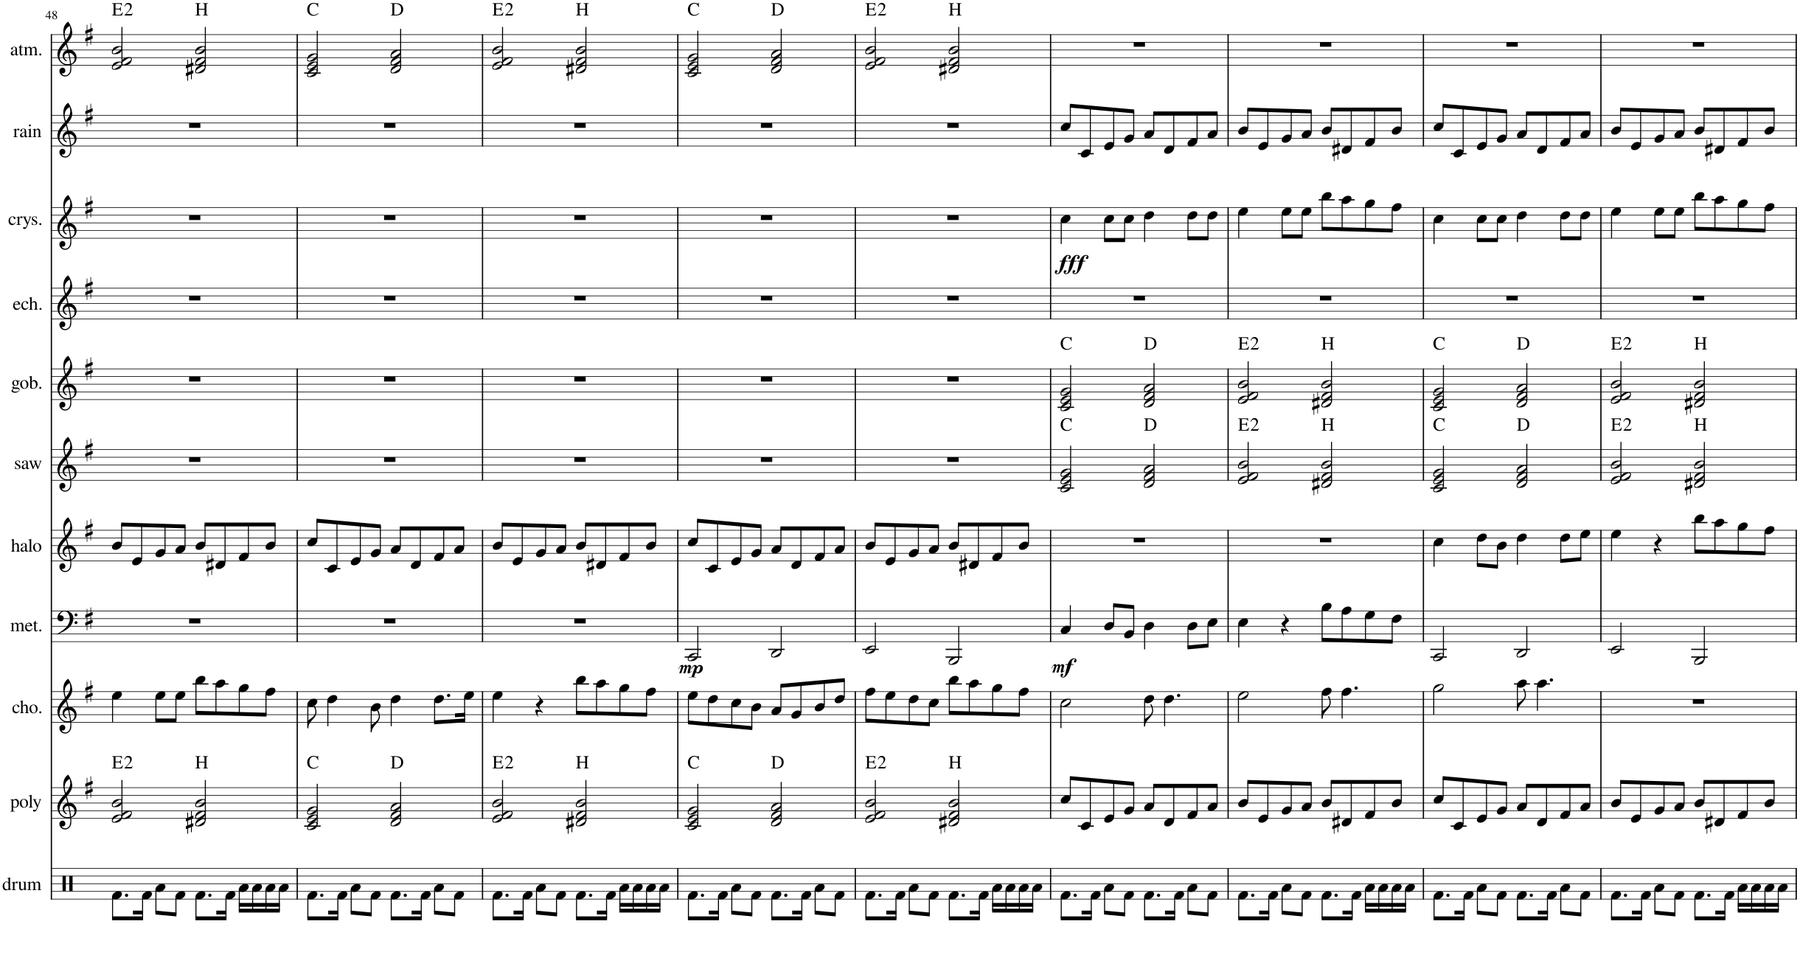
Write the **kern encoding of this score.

**kern	**kern	**harte	**kern	**kern	**dynam	**kern	**kern	**harte	**kern	**harte	**kern	**kern	**dynam	**kern	**kern	**harte
*part11	*part10	*part10	*part9	*part8	*part8	*part7	*part6	*part6	*part5	*part5	*part4	*part3	*part3	*part2	*part1	*part1
*staff11	*staff10	*	*staff9	*staff8	*staff8	*staff7	*staff6	*	*staff5	*	*staff4	*staff3	*staff3	*staff2	*staff1	*
*I"Synth. drum	*I"Synth. Poly	*	*I"Synth. Choir	*I"Synth. Metallic	*	*I"Synth. Halo	*I"Synth. Saw	*	*I"Synth. Goblins	*	*I"Synth. Echoes	*I"Synth. Crystal	*	*I"Synth. Rain	*I"Synth. atmosphere	*
*I'drum	*I'poly	*	*I'cho.	*I'met.	*	*I'halo	*I'saw	*	*I'gob.	*	*I'ech.	*I'crys.	*	*I'rain	*I'atm.	*
!!LO:PB:g=z
*clefX	*clefG2	*	*clefG2	*clefF4	*	*clefG2	*clefG2	*	*clefG2	*	*clefG2	*clefG2	*	*clefG2	*clefG2	*
*k[]	*k[f#]	*	*k[f#]	*k[f#]	*	*k[f#]	*k[f#]	*	*k[f#]	*	*k[f#]	*k[f#]	*	*k[f#]	*k[f#]	*
*M4/4	*M4/4	*	*M4/4	*M4/4	*	*M4/4	*M4/4	*	*M4/4	*	*M4/4	*M4/4	*	*M4/4	*M4/4	*
=48	=48	=48	=48	=48	=48	=48	=48	=48	=48	=48	=48	=48	=48	=48	=48	=48
8.Rf\L	2e/ 2f#/ 2b/	E:maj(2)	4ee\	1r	.	8b/L	1r	.	1r	.	1r	1r	.	1r	2e/ 2f#/ 2b/	E:maj(2)
.	.	.	.	.	.	8e/	.	.	.	.	.	.	.	.	.	.
16Rf\Jk	.	.	.	.	.	.	.	.	.	.	.	.	.	.	.	.
8Ra\L	.	.	8ee\L	.	.	8g/	.	.	.	.	.	.	.	.	.	.
8Rf\J	.	.	8ee\J	.	.	8a/J	.	.	.	.	.	.	.	.	.	.
8.Rf\L	2d#X/ 2f#/ 2b/	B:maj	8bb\L	.	.	8b/L	.	.	.	.	.	.	.	.	2d#X/ 2f#/ 2b/	B:maj
.	.	.	8aa\	.	.	8d#X/	.	.	.	.	.	.	.	.	.	.
16Rf\Jk	.	.	.	.	.	.	.	.	.	.	.	.	.	.	.	.
16Ra\LL	.	.	8gg\	.	.	8f#/	.	.	.	.	.	.	.	.	.	.
16Ra\	.	.	.	.	.	.	.	.	.	.	.	.	.	.	.	.
16Ra\	.	.	8ff#\J	.	.	8b/J	.	.	.	.	.	.	.	.	.	.
16Ra\JJ	.	.	.	.	.	.	.	.	.	.	.	.	.	.	.	.
=49	=49	=49	=49	=49	=49	=49	=49	=49	=49	=49	=49	=49	=49	=49	=49	=49
8.Rf\L	2c/ 2e/ 2g/	C:maj	8cc\	1r	.	8cc/L	1r	.	1r	.	1r	1r	.	1r	2c/ 2e/ 2g/	C:maj
.	.	.	4dd\	.	.	8c/	.	.	.	.	.	.	.	.	.	.
16Rf\Jk	.	.	.	.	.	.	.	.	.	.	.	.	.	.	.	.
8Ra\L	.	.	.	.	.	8e/	.	.	.	.	.	.	.	.	.	.
8Rf\J	.	.	8b\	.	.	8g/J	.	.	.	.	.	.	.	.	.	.
8.Rf\L	2d/ 2f#/ 2a/	D:maj	4dd\	.	.	8a/L	.	.	.	.	.	.	.	.	2d/ 2f#/ 2a/	D:maj
.	.	.	.	.	.	8d/	.	.	.	.	.	.	.	.	.	.
16Rf\Jk	.	.	.	.	.	.	.	.	.	.	.	.	.	.	.	.
8Ra\L	.	.	8.dd\L	.	.	8f#/	.	.	.	.	.	.	.	.	.	.
8Rf\J	.	.	.	.	.	8a/J	.	.	.	.	.	.	.	.	.	.
.	.	.	16ee\Jk	.	.	.	.	.	.	.	.	.	.	.	.	.
=50	=50	=50	=50	=50	=50	=50	=50	=50	=50	=50	=50	=50	=50	=50	=50	=50
8.Rf\L	2e/ 2f#/ 2b/	E:maj(2)	4ee\	1r	.	8b/L	1r	.	1r	.	1r	1r	.	1r	2e/ 2f#/ 2b/	E:maj(2)
.	.	.	.	.	.	8e/	.	.	.	.	.	.	.	.	.	.
16Rf\Jk	.	.	.	.	.	.	.	.	.	.	.	.	.	.	.	.
8Ra\L	.	.	4r	.	.	8g/	.	.	.	.	.	.	.	.	.	.
8Rf\J	.	.	.	.	.	8a/J	.	.	.	.	.	.	.	.	.	.
8.Rf\L	2d#X/ 2f#/ 2b/	B:maj	8bb\L	.	.	8b/L	.	.	.	.	.	.	.	.	2d#X/ 2f#/ 2b/	B:maj
.	.	.	8aa\	.	.	8d#X/	.	.	.	.	.	.	.	.	.	.
16Rf\Jk	.	.	.	.	.	.	.	.	.	.	.	.	.	.	.	.
16Ra\LL	.	.	8gg\	.	.	8f#/	.	.	.	.	.	.	.	.	.	.
16Ra\	.	.	.	.	.	.	.	.	.	.	.	.	.	.	.	.
16Ra\	.	.	8ff#\J	.	.	8b/J	.	.	.	.	.	.	.	.	.	.
16Ra\JJ	.	.	.	.	.	.	.	.	.	.	.	.	.	.	.	.
=51	=51	=51	=51	=51	=51	=51	=51	=51	=51	=51	=51	=51	=51	=51	=51	=51
!	!	!	!	!	!LO:DY:b	!	!	!	!	!	!	!	!	!	!	!
8.Rf\L	2c/ 2e/ 2g/	C:maj	8ee\L	2CC/	mp	8cc/L	1r	.	1r	.	1r	1r	.	1r	2c/ 2e/ 2g/	C:maj
.	.	.	8dd\	.	.	8c/	.	.	.	.	.	.	.	.	.	.
16Rf\Jk	.	.	.	.	.	.	.	.	.	.	.	.	.	.	.	.
8Ra\L	.	.	8cc\	.	.	8e/	.	.	.	.	.	.	.	.	.	.
8Rf\J	.	.	8b\J	.	.	8g/J	.	.	.	.	.	.	.	.	.	.
8.Rf\L	2d/ 2f#/ 2a/	D:maj	8a/L	2DD/	.	8a/L	.	.	.	.	.	.	.	.	2d/ 2f#/ 2a/	D:maj
.	.	.	8g/	.	.	8d/	.	.	.	.	.	.	.	.	.	.
16Rf\Jk	.	.	.	.	.	.	.	.	.	.	.	.	.	.	.	.
8Ra\L	.	.	8b/	.	.	8f#/	.	.	.	.	.	.	.	.	.	.
8Rf\J	.	.	8dd/J	.	.	8a/J	.	.	.	.	.	.	.	.	.	.
=52	=52	=52	=52	=52	=52	=52	=52	=52	=52	=52	=52	=52	=52	=52	=52	=52
8.Rf\L	2e/ 2f#/ 2b/	E:maj(2)	8ff#\L	2EE/	.	8b/L	1r	.	1r	.	1r	1r	.	1r	2e/ 2f#/ 2b/	E:maj(2)
.	.	.	8ee\	.	.	8e/	.	.	.	.	.	.	.	.	.	.
16Rf\Jk	.	.	.	.	.	.	.	.	.	.	.	.	.	.	.	.
8Ra\L	.	.	8dd\	.	.	8g/	.	.	.	.	.	.	.	.	.	.
8Rf\J	.	.	8cc\J	.	.	8a/J	.	.	.	.	.	.	.	.	.	.
8.Rf\L	2d#X/ 2f#/ 2b/	B:maj	8bb\L	2BBB/	.	8b/L	.	.	.	.	.	.	.	.	2d#X/ 2f#/ 2b/	B:maj
.	.	.	8aa\	.	.	8d#X/	.	.	.	.	.	.	.	.	.	.
16Rf\Jk	.	.	.	.	.	.	.	.	.	.	.	.	.	.	.	.
16Ra\LL	.	.	8gg\	.	.	8f#/	.	.	.	.	.	.	.	.	.	.
16Ra\	.	.	.	.	.	.	.	.	.	.	.	.	.	.	.	.
16Ra\	.	.	8ff#\J	.	.	8b/J	.	.	.	.	.	.	.	.	.	.
16Ra\JJ	.	.	.	.	.	.	.	.	.	.	.	.	.	.	.	.
=53	=53	=53	=53	=53	=53	=53	=53	=53	=53	=53	=53	=53	=53	=53	=53	=53
!	!	!	!	!	!LO:DY:b	!	!	!	!	!	!	!	!LO:DY:b	!	!	!
8.Rf\L	8cc/L	.	2cc\	4C/	mf	1r	2c/ 2e/ 2g/	C:maj	2c/ 2e/ 2g/	C:maj	1r	4cc\	fff	8cc/L	1r	.
.	8c/	.	.	.	.	.	.	.	.	.	.	.	.	8c/	.	.
16Rf\Jk	.	.	.	.	.	.	.	.	.	.	.	.	.	.	.	.
8Ra\L	8e/	.	.	8D/L	.	.	.	.	.	.	.	8cc\L	.	8e/	.	.
8Rf\J	8g/J	.	.	8BB/J	.	.	.	.	.	.	.	8cc\J	.	8g/J	.	.
8.Rf\L	8a/L	.	8dd\	4D\	.	.	2d/ 2f#/ 2a/	D:maj	2d/ 2f#/ 2a/	D:maj	.	4dd\	.	8a/L	.	.
.	8d/	.	4.dd\	.	.	.	.	.	.	.	.	.	.	8d/	.	.
16Rf\Jk	.	.	.	.	.	.	.	.	.	.	.	.	.	.	.	.
8Ra\L	8f#/	.	.	8D\L	.	.	.	.	.	.	.	8dd\L	.	8f#/	.	.
8Rf\J	8a/J	.	.	8E\J	.	.	.	.	.	.	.	8dd\J	.	8a/J	.	.
=54	=54	=54	=54	=54	=54	=54	=54	=54	=54	=54	=54	=54	=54	=54	=54	=54
8.Rf\L	8b/L	.	2ee\	4E\	.	1r	2e/ 2f#/ 2b/	E:maj(2)	2e/ 2f#/ 2b/	E:maj(2)	1r	4ee\	.	8b/L	1r	.
.	8e/	.	.	.	.	.	.	.	.	.	.	.	.	8e/	.	.
16Rf\Jk	.	.	.	.	.	.	.	.	.	.	.	.	.	.	.	.
8Ra\L	8g/	.	.	4r	.	.	.	.	.	.	.	8ee\L	.	8g/	.	.
8Rf\J	8a/J	.	.	.	.	.	.	.	.	.	.	8ee\J	.	8a/J	.	.
8.Rf\L	8b/L	.	8ff#\	8B\L	.	.	2d#X/ 2f#/ 2b/	B:maj	2d#X/ 2f#/ 2b/	B:maj	.	8bb\L	.	8b/L	.	.
.	8d#X/	.	4.ff#\	8A\	.	.	.	.	.	.	.	8aa\	.	8d#X/	.	.
16Rf\Jk	.	.	.	.	.	.	.	.	.	.	.	.	.	.	.	.
16Ra\LL	8f#/	.	.	8G\	.	.	.	.	.	.	.	8gg\	.	8f#/	.	.
16Ra\	.	.	.	.	.	.	.	.	.	.	.	.	.	.	.	.
16Ra\	8b/J	.	.	8F#\J	.	.	.	.	.	.	.	8ff#\J	.	8b/J	.	.
16Ra\JJ	.	.	.	.	.	.	.	.	.	.	.	.	.	.	.	.
=55	=55	=55	=55	=55	=55	=55	=55	=55	=55	=55	=55	=55	=55	=55	=55	=55
8.Rf\L	8cc/L	.	2gg\	2CC/	.	4cc\	2c/ 2e/ 2g/	C:maj	2c/ 2e/ 2g/	C:maj	1r	4cc\	.	8cc/L	1r	.
.	8c/	.	.	.	.	.	.	.	.	.	.	.	.	8c/	.	.
16Rf\Jk	.	.	.	.	.	.	.	.	.	.	.	.	.	.	.	.
8Ra\L	8e/	.	.	.	.	8dd\L	.	.	.	.	.	8cc\L	.	8e/	.	.
8Rf\J	8g/J	.	.	.	.	8b\J	.	.	.	.	.	8cc\J	.	8g/J	.	.
8.Rf\L	8a/L	.	8aa\	2DD/	.	4dd\	2d/ 2f#/ 2a/	D:maj	2d/ 2f#/ 2a/	D:maj	.	4dd\	.	8a/L	.	.
.	8d/	.	4.aa\	.	.	.	.	.	.	.	.	.	.	8d/	.	.
16Rf\Jk	.	.	.	.	.	.	.	.	.	.	.	.	.	.	.	.
8Ra\L	8f#/	.	.	.	.	8dd\L	.	.	.	.	.	8dd\L	.	8f#/	.	.
8Rf\J	8a/J	.	.	.	.	8ee\J	.	.	.	.	.	8dd\J	.	8a/J	.	.
=56	=56	=56	=56	=56	=56	=56	=56	=56	=56	=56	=56	=56	=56	=56	=56	=56
8.Rf\L	8b/L	.	1r	2EE/	.	4ee\	2e/ 2f#/ 2b/	E:maj(2)	2e/ 2f#/ 2b/	E:maj(2)	1r	4ee\	.	8b/L	1r	.
.	8e/	.	.	.	.	.	.	.	.	.	.	.	.	8e/	.	.
16Rf\Jk	.	.	.	.	.	.	.	.	.	.	.	.	.	.	.	.
8Ra\L	8g/	.	.	.	.	4r	.	.	.	.	.	8ee\L	.	8g/	.	.
8Rf\J	8a/J	.	.	.	.	.	.	.	.	.	.	8ee\J	.	8a/J	.	.
8.Rf\L	8b/L	.	.	2BBB/	.	8bb\L	2d#X/ 2f#/ 2b/	B:maj	2d#X/ 2f#/ 2b/	B:maj	.	8bb\L	.	8b/L	.	.
.	8d#X/	.	.	.	.	8aa\	.	.	.	.	.	8aa\	.	8d#X/	.	.
16Rf\Jk	.	.	.	.	.	.	.	.	.	.	.	.	.	.	.	.
16Ra\LL	8f#/	.	.	.	.	8gg\	.	.	.	.	.	8gg\	.	8f#/	.	.
16Ra\	.	.	.	.	.	.	.	.	.	.	.	.	.	.	.	.
16Ra\	8b/J	.	.	.	.	8ff#\J	.	.	.	.	.	8ff#\J	.	8b/J	.	.
16Ra\JJ	.	.	.	.	.	.	.	.	.	.	.	.	.	.	.	.
=	=	=	=	=	=	=	=	=	=	=	=	=	=	=	=	=
*-	*-	*-	*-	*-	*-	*-	*-	*-	*-	*-	*-	*-	*-	*-	*-	*-
